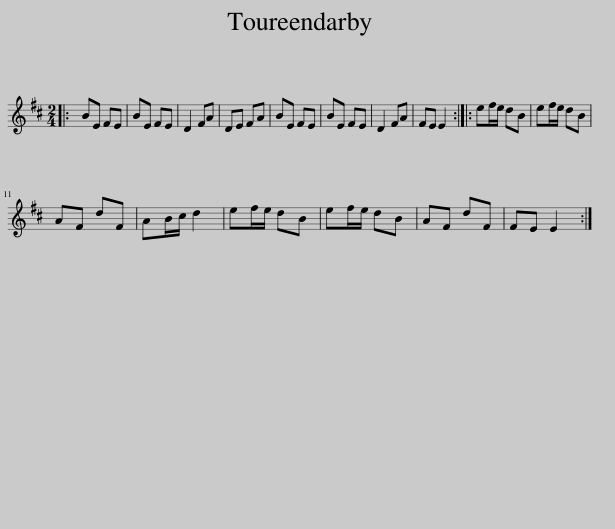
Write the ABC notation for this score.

X:1
L:1/8
M:2/4
I:linebreak $
K:D
V:1 treble
V:1
|: BE FE | BE FE | D2 FA | DE FA | BE FE | %5
 BE FE | D2 FA | FE E2 :: ef/e/ dB | ef/e/ dB |$ %10
 AF dF | AB/c/ d2 | ef/e/ dB | ef/e/ dB | AF dF | %15
 FE E2 :| %16
